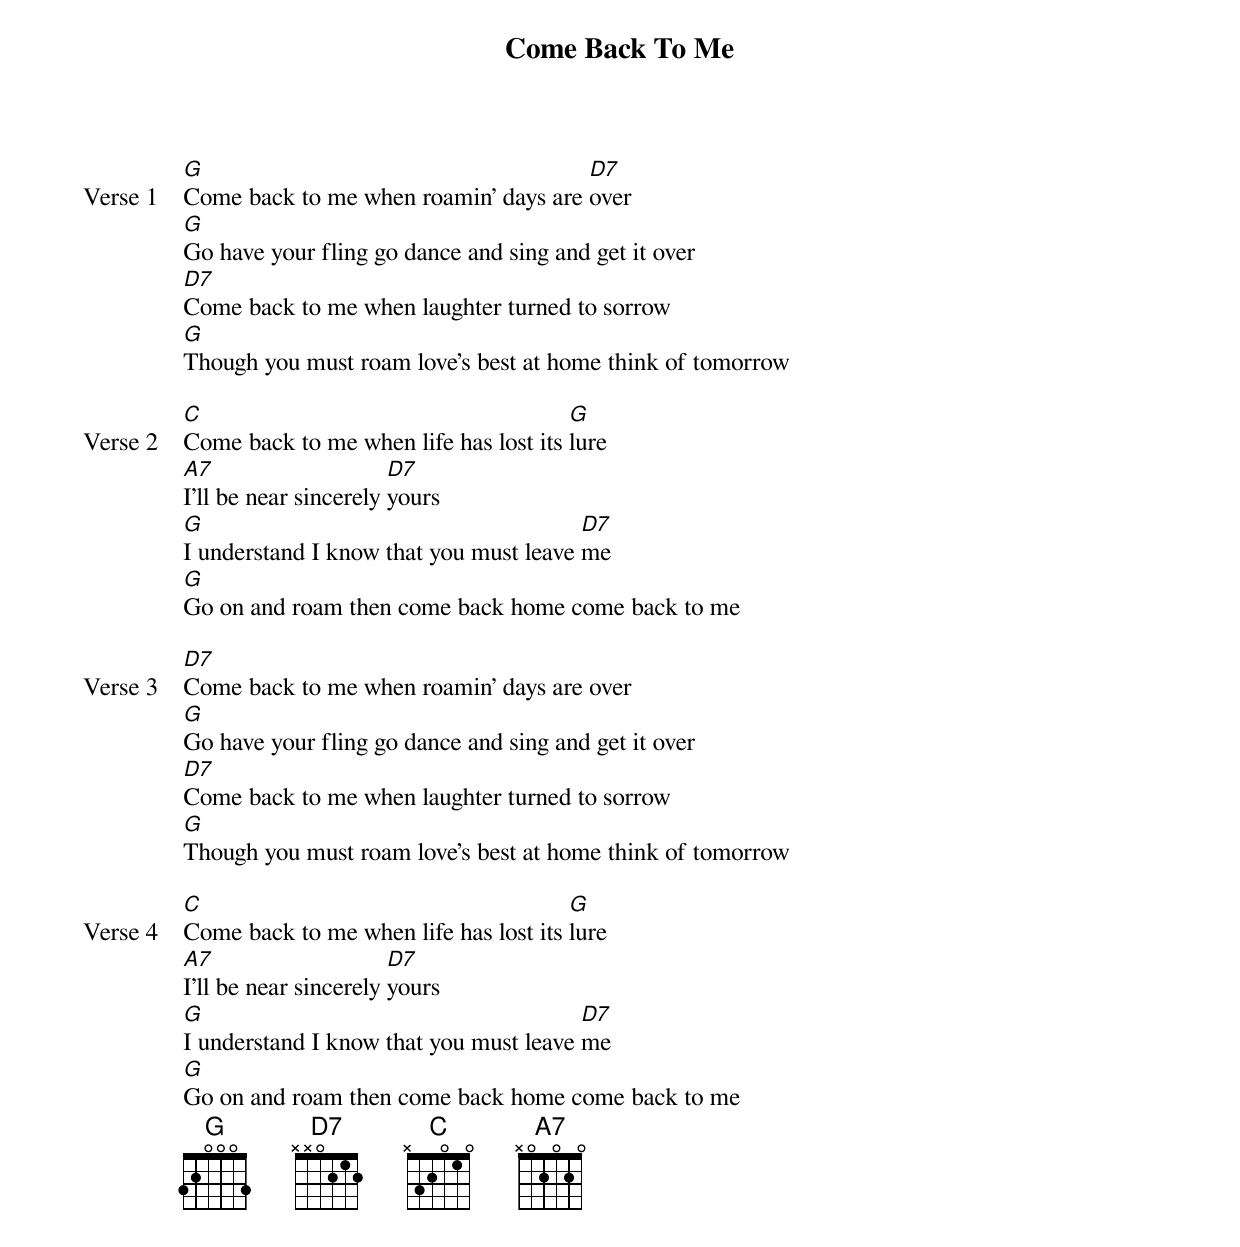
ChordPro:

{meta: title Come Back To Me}
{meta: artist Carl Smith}
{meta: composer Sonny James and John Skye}
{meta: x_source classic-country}
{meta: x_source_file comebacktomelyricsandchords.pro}
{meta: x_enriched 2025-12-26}

{start_of_verse: Verse 1}
[G]Come back to me when roamin' days are [D7]over
[G]Go have your fling go dance and sing and get it over
[D7]Come back to me when laughter turned to sorrow
[G]Though you must roam love's best at home think of tomorrow
{end_of_verse}

{start_of_verse: Verse 2}
[C]Come back to me when life has lost its [G]lure
[A7]I'll be near sincerely [D7]yours
[G]I understand I know that you must leave [D7]me
[G]Go on and roam then come back home come back to me
{end_of_verse}

{start_of_verse: Verse 3}
[D7]Come back to me when roamin' days are over
[G]Go have your fling go dance and sing and get it over
[D7]Come back to me when laughter turned to sorrow
[G]Though you must roam love's best at home think of tomorrow
{end_of_verse}

{start_of_verse: Verse 4}
[C]Come back to me when life has lost its [G]lure
[A7]I'll be near sincerely [D7]yours
[G]I understand I know that you must leave [D7]me
[G]Go on and roam then come back home come back to me
{end_of_verse}
